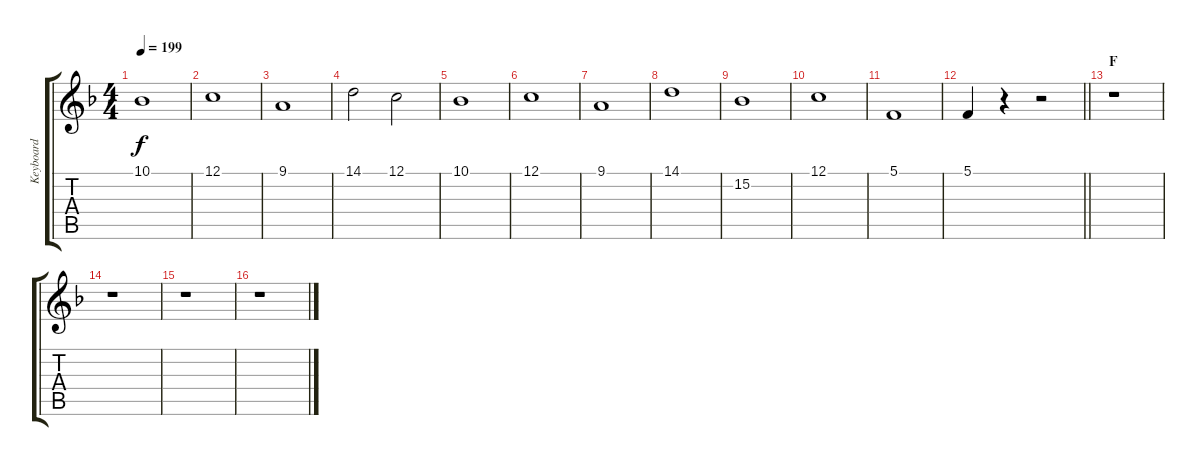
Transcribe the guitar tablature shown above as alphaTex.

\track ("Keyboard" "Keyboard") {instrument synthstrings1}
\staff {score tabs}
\tuning (C4 G3 Eb3 Bb2 F2 C2) {hide}
\ts (4 4)
\tempo 199
\clef g2
\ks f
10.1.1{dy f} |
12.1.1 |
9.1.1 |
14.1.2 12.1.2 |
10.1.1 |
12.1.1 |
9.1.1 |
14.1.1 |
15.2.1 |
12.1.1 |
5.1.1 |
\barLineRight lightlight
5.1.4 r.4 r.2 |
\section ("" "F")
r.1 |
r.1 |
r.1 |
r.1
